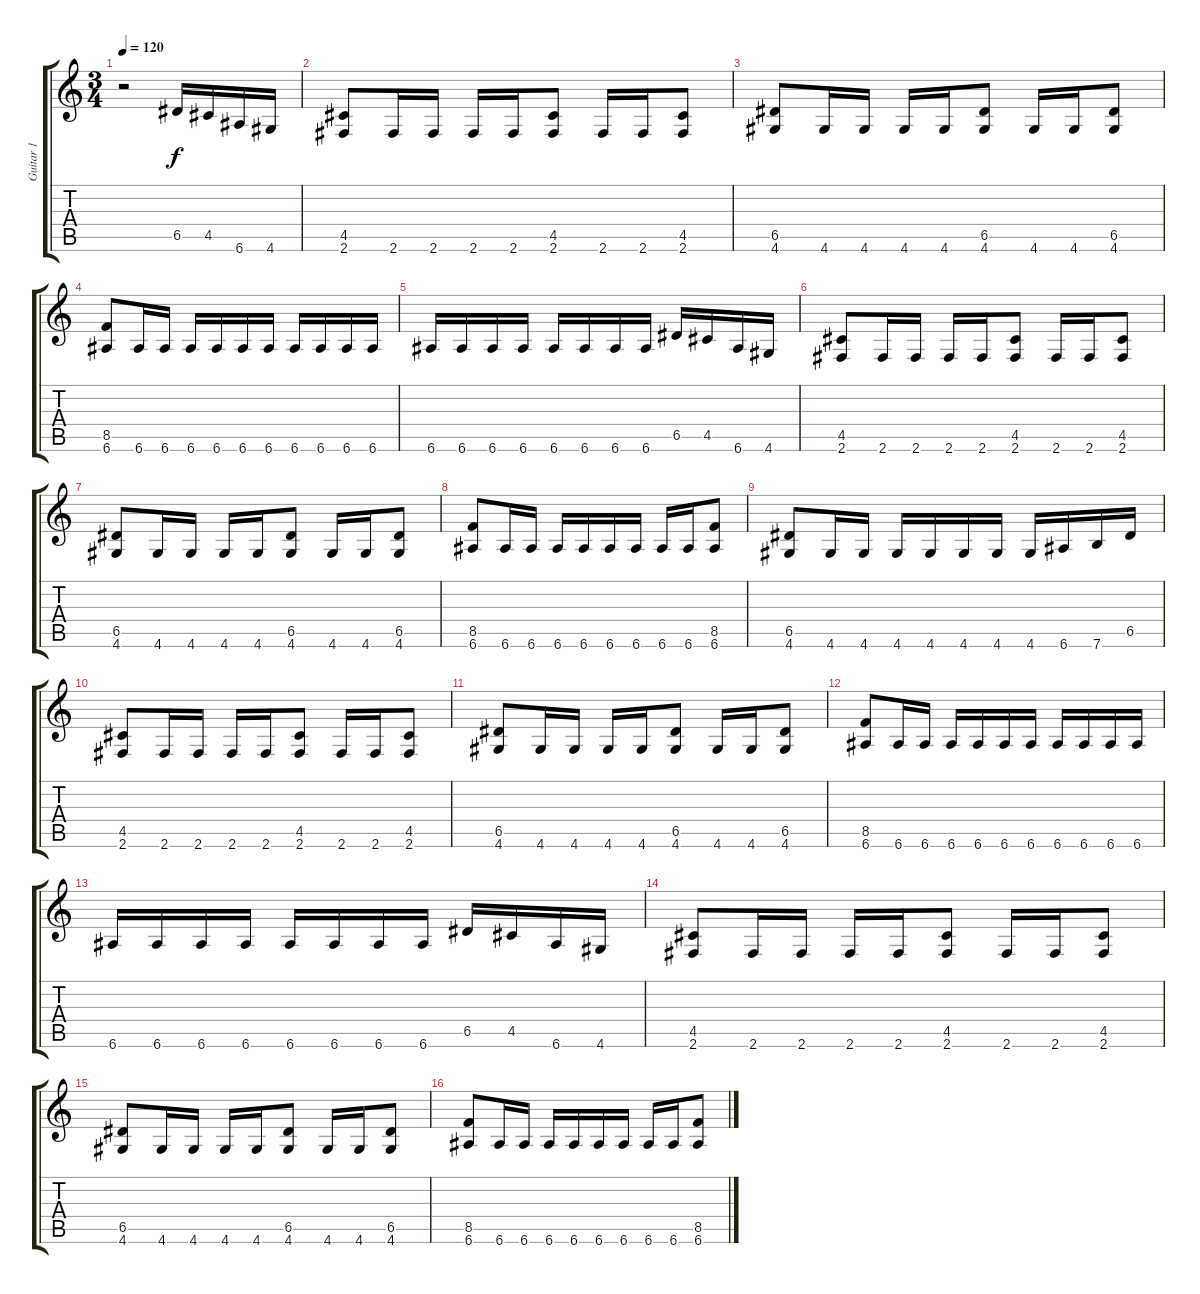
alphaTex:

\track ("Guitar 1" "Guitar 1") {instrument distortionguitar}
\staff {score tabs}
\tuning (E4 B3 G3 D3 A2 E2) {hide}
\ts (3 4)
\tempo 120
\clef g2
\ks c
r.2{dy f} 6.5.16 4.5.16 6.6.16 4.6.16 |
(4.5 2.6).8 2.6.16 2.6.16 2.6.16 2.6.16 (4.5 2.6).8 2.6.16 2.6.16 (4.5 2.6).8 |
(6.5 4.6).8 4.6.16 4.6.16 4.6.16 4.6.16 (6.5 4.6).8 4.6.16 4.6.16 (6.5 4.6).8 |
(8.5 6.6).8 6.6.16 6.6.16 6.6.16 6.6.16 6.6.16 6.6.16 6.6.16 6.6.16 6.6.16 6.6.16 |
6.6.16 6.6.16 6.6.16 6.6.16 6.6.16 6.6.16 6.6.16 6.6.16 6.5.16 4.5.16 6.6.16 4.6.16 |
(4.5 2.6).8 2.6.16 2.6.16 2.6.16 2.6.16 (4.5 2.6).8 2.6.16 2.6.16 (4.5 2.6).8 |
(6.5 4.6).8 4.6.16 4.6.16 4.6.16 4.6.16 (6.5 4.6).8 4.6.16 4.6.16 (6.5 4.6).8 |
(8.5 6.6).8 6.6.16 6.6.16 6.6.16 6.6.16 6.6.16 6.6.16 6.6.16 6.6.16 (8.5 6.6).8 |
(6.5 4.6).8 4.6.16 4.6.16 4.6.16 4.6.16 4.6.16 4.6.16 4.6.16 6.6.16 7.6.16 6.5.16 |
(4.5 2.6).8 2.6.16 2.6.16 2.6.16 2.6.16 (4.5 2.6).8 2.6.16 2.6.16 (4.5 2.6).8 |
(6.5 4.6).8 4.6.16 4.6.16 4.6.16 4.6.16 (6.5 4.6).8 4.6.16 4.6.16 (6.5 4.6).8 |
(8.5 6.6).8 6.6.16 6.6.16 6.6.16 6.6.16 6.6.16 6.6.16 6.6.16 6.6.16 6.6.16 6.6.16 |
6.6.16 6.6.16 6.6.16 6.6.16 6.6.16 6.6.16 6.6.16 6.6.16 6.5.16 4.5.16 6.6.16 4.6.16 |
(4.5 2.6).8 2.6.16 2.6.16 2.6.16 2.6.16 (4.5 2.6).8 2.6.16 2.6.16 (4.5 2.6).8 |
(6.5 4.6).8 4.6.16 4.6.16 4.6.16 4.6.16 (6.5 4.6).8 4.6.16 4.6.16 (6.5 4.6).8 |
(8.5 6.6).8 6.6.16 6.6.16 6.6.16 6.6.16 6.6.16 6.6.16 6.6.16 6.6.16 (8.5 6.6).8
